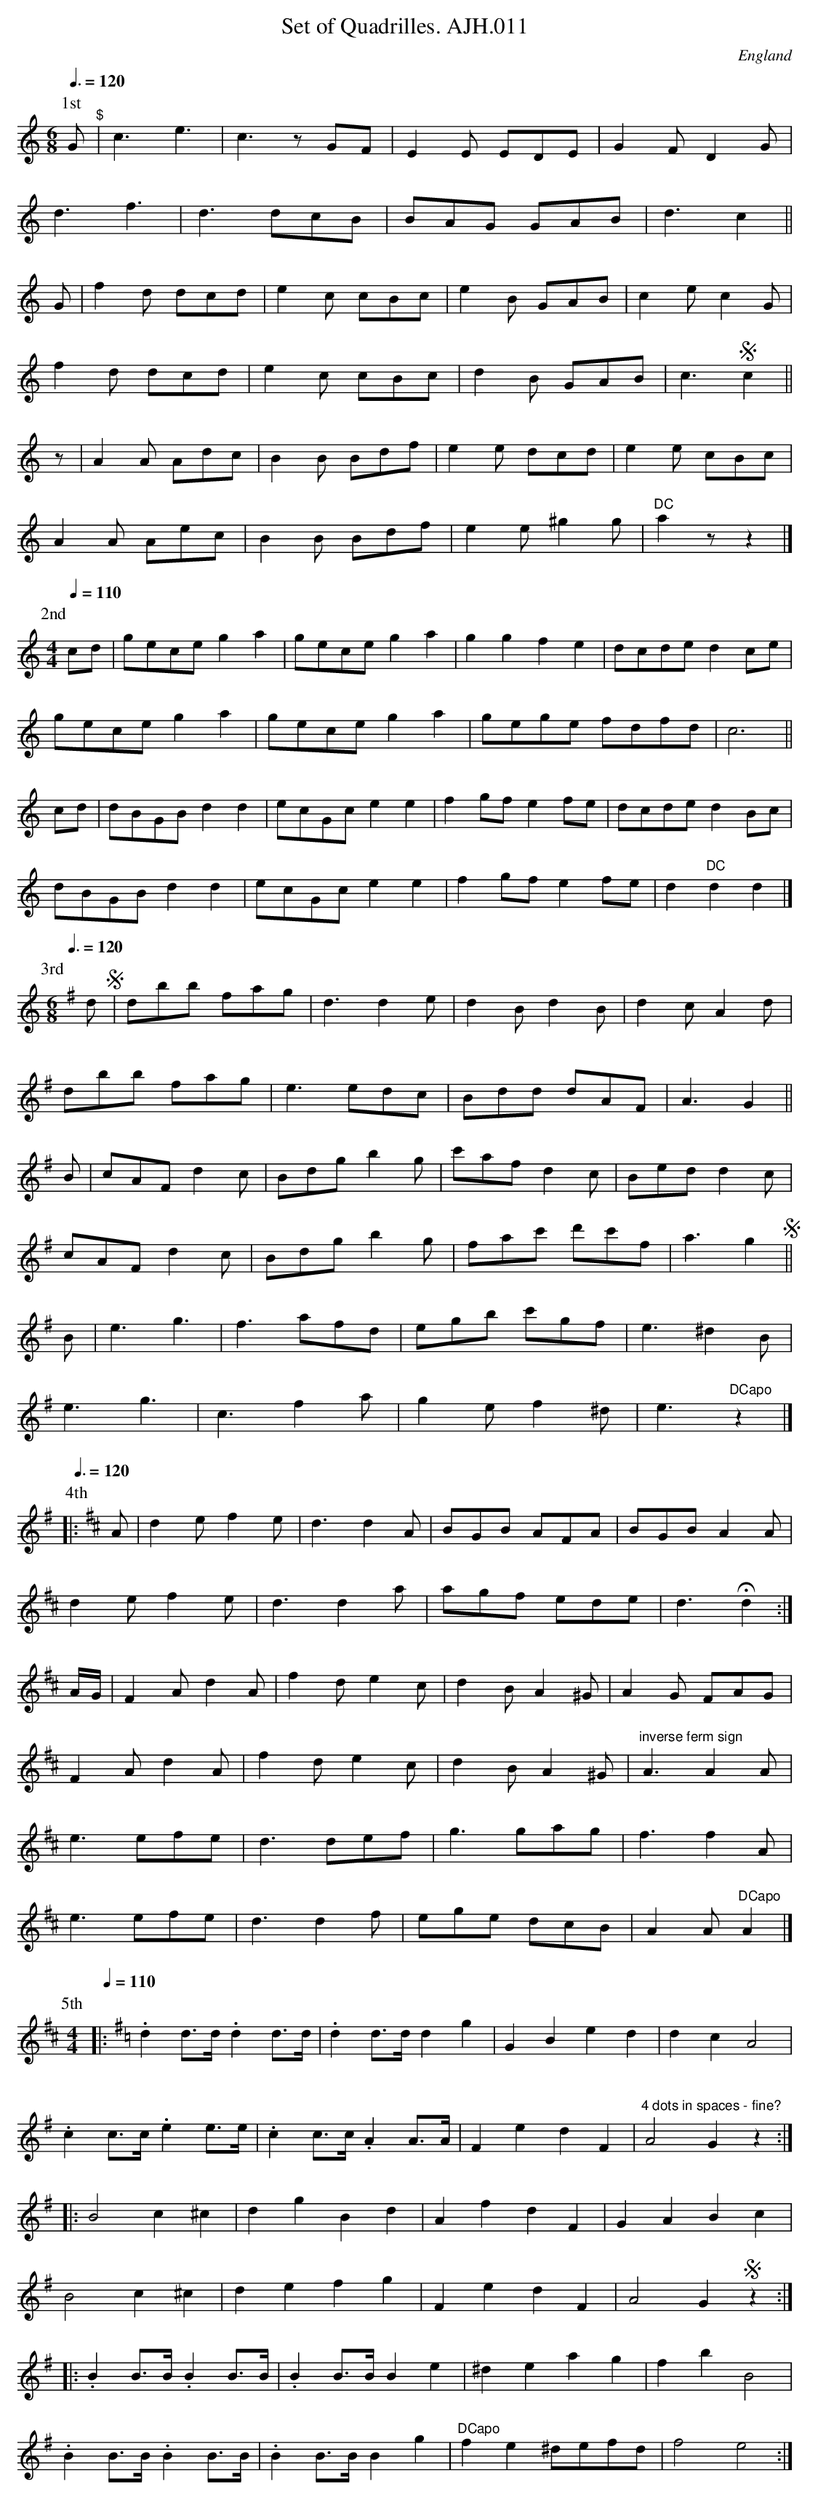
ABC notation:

X:1
T:Set of Quadrilles. AJH.011
L:1/8
M:6/8
O:England
Q:3/8=120
K:C
P:1st
G"^$"|c3 e3|c3z GF|E2E EDE|G2F D2G|!
d3 f3|d3 dcB|BAG GAB|d3 c2||!
G|f2d dcd|e2c cBc|e2B GAB|c2e c2G|!
f2d dcd|e2c cBc|d2B GAB|c3 Sc2||!
z|A2A Adc|B2B Bdf|e2e dcd|e2e cBc|!
A2A Aec|B2B Bdf|e2e ^g2g|"^DC"a2zz2|]!
P:2nd
M:4/4
L:1/4
Q:1/4=110
c/d/|g/e/c/e/ ga|g/e/c/e/ ga|ggfe|d/c/d/e/ dc/e/|!
g/e/c/e/ ga|g/e/c/e/ ga|g/e/g/e/ f/d/f/d/|c3||!
c/d/|d/B/G/B/ dd|e/c/G/c/ ee|fg/f/ ef/e/|d/c/d/e/ dB/c/|!
d/B/G/B/ dd|e/c/G/c/ ee|fg/f/ ef/e/|d"DC"d d|]!
P:3rd
M:6/8
L:1/8
Q:3/8=120
K:G
dS|dbb fag|d3 d2e|d2B d2B|d2c A2d|!
dbb fag|e3 edc|Bdd dAF|A3 G2||!
B|cAF d2c|Bdg b2g|c'af d2c|Bed d2c|!
cAF d2c|Bdg b2g|fac' d'c'f|a3 g2S||!
B|e3 g3|f3 afd|egb c'gf|e3 ^d2B|!
e3 g3|c3 f2a|g2e f2^d|e3"DCapo" z2|]!
P:4th
Q:3/8=120
K:D
|:A|d2e f2e|d3 d2A|BGB AFA|BGB A2A|!
d2e f2e|d3 d2a|agf ede|d3 Hd2:|!
A/G/|F2A d2A|f2d e2c|d2B A2^G|A2G FAG|!
F2A d2A|f2d e2c|d2B A2^G|"^inverse ferm sign"A3 A2A|!
e3 efe|d3 def|g3 gag|f3 f2A|!
e3 efe|d3 d2f|ege dcB|A2A"^DCapo" A2|]!
P:5th
M:4/4
L:1/4
Q:1/4=110
K:G
|:.dd3/4d/4 .dd3/4d/4|.dd3/4d/4 dg|GB ed|dc A2|!
.cc3/4c/4 .ee3/4e/4|.cc3/4c/4 .AA3/4A/4|FedF|\
"^4 dots in spaces - fine?"A2Gz:|!
|:B2c^c|dgBd|AfdF|GABc|!
B2c^c|defg|FedF|A2GSz:|!
|:.BB3/4B/4 .BB3/4B/4|.BB3/4B/4 Be|^deag|fbB2|!
.BB3/4B/4 .BB3/4B/4|.BB3/4B/4 Bg|"^DCapo"fe ^d/e/f/d/|f2e2:|
